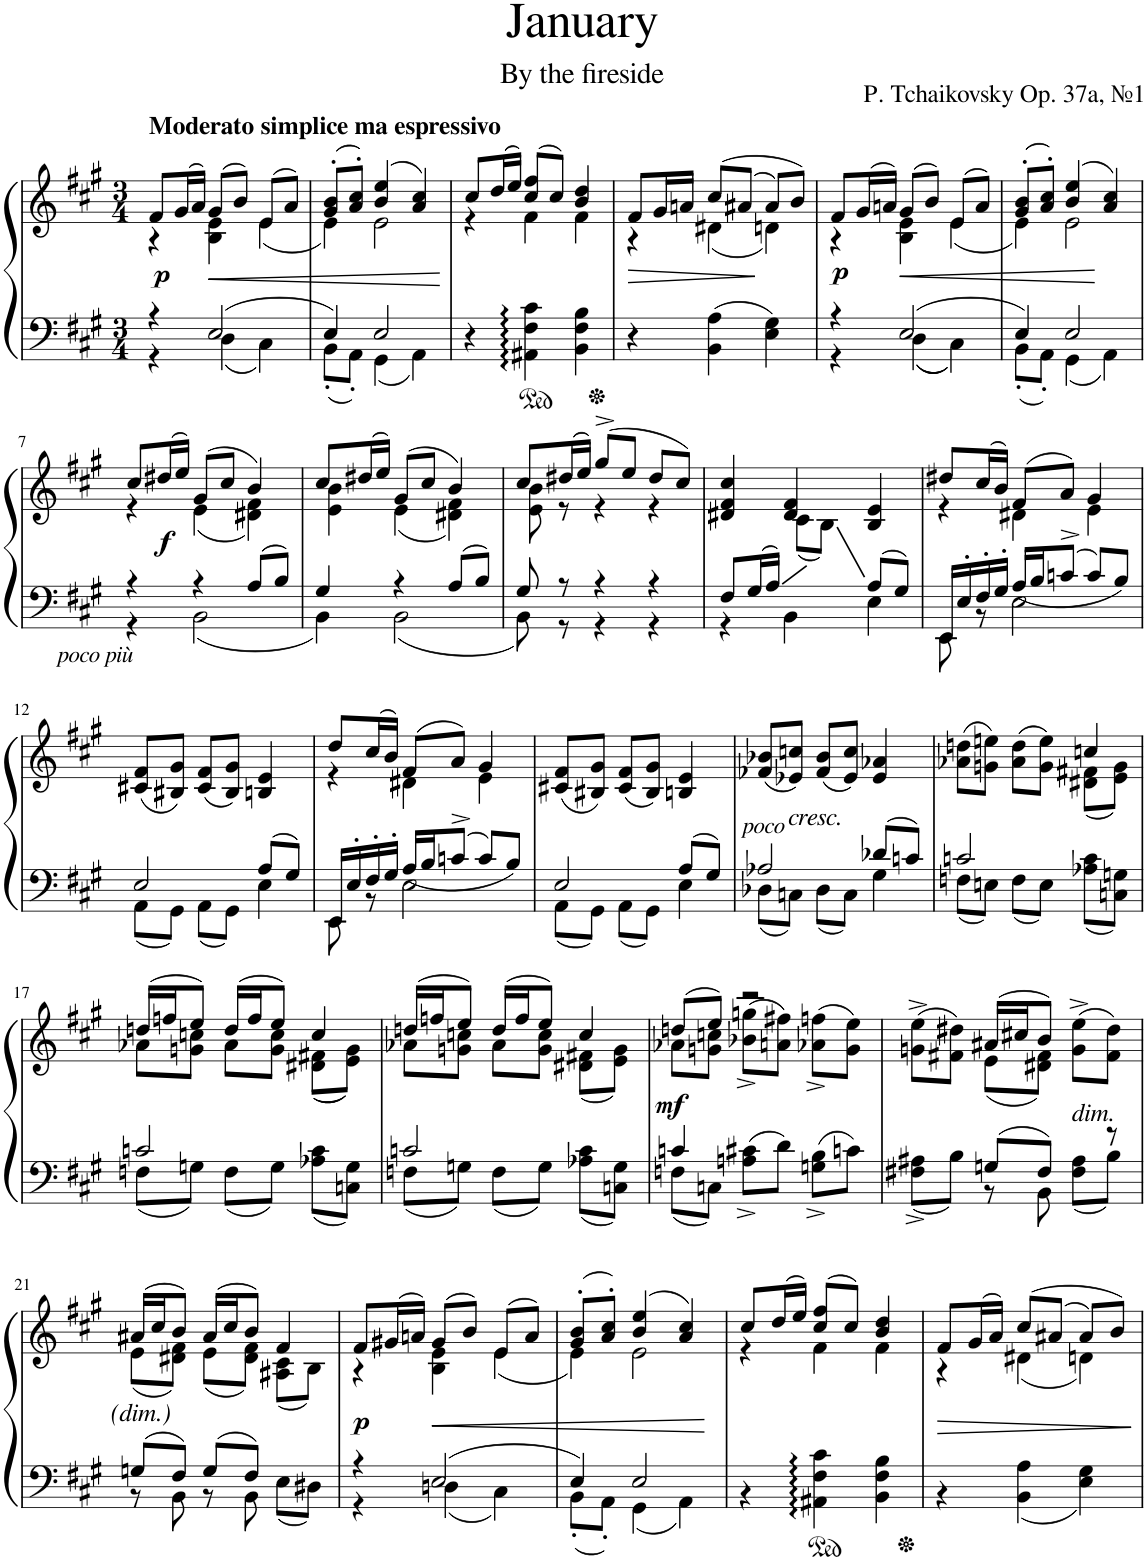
**kern	**kern	**dynam
*part1	*part1	*part1
*staff2	*staff1	*staff1/2
*I"Piano	*	*
*I'Pno.	*	*
*clefF4	*clefG2	*
*k[f#c#g#]	*k[f#c#g#]	*
*M3/4	*M3/4	*
=1	=1	=1
*^	*^	*
!	!	!LO:TX:a:B:t=Moderato simplice ma espressivo	!	!
!	!	!	!	!LO:DY:a=2
4r	4r	8f#/L	4r	p
.	.	(16g#/L	.	.
.	.	16a/JJ)	.	.
!	!	!	!	!LO:HP:b
2E/	4D\	(8g#/L	4B\ 4e\	<
.	.	8b/J)	.	.
.	4C#\	(8e/L	(4e\	.
.	.	8a/J)	.	.
=2	=2	=2	=2	=2
4E/	8BB'\L	(8g#/' 8b/'L	4e\)	.
.	8AA'\J	8a/' 8cc#/'J)	.	.
2E/	4GG#\	(4b/ 4ee/	2e\	.
.	4AA\	4a/ 4cc#/)	.	.
*v	*v	*	*	*
*	*v	*v	*
.	.	[
=3	=3	=3
*	*^	*
4r	8cc#/L	4r	.
.	(16dd/L	.	.
.	16ee/JJ)	.	.
4AA#X\ 4F#\ 4c#\	(8cc#/ 8ff#/L	4f#\	.
.	8cc#/J)	.	.
4BB\ 4F#\ 4B\	4b/ 4dd/	4f#\	.
=4	=4	=4	=4
4r	8f#/L	4r	.
.	16g#/L	.	.
.	16an/JJ	.	.
4BB\ 4A\	(8cc#/L	(4d#X\	.
.	(8a#X/J	.	.
4E\ 4G#\	8a#/L)	4dn\)	.
.	8b/J)	.	.
=5	=5	=5	=5
*^	*	*	*
!	!	!	!	!LO:DY:a=2
4r	4r	8f#/L	4r	p
.	.	(16g#/L	.	.
.	.	16an/JJ)	.	.
2E/	4D\	(8g#/L	4B\ 4e\	.
.	.	8b/J)	.	.
.	4C#\	(8e/L	(4e\	.
.	.	8a/J)	.	.
=6	=6	=6	=6	=6
4E/	8BB'\L	(8g#/' 8b/'L	4e\)	.
.	8AA'\J	8a/' 8cc#/'J)	.	.
2E/	4GG#\	(4b/ 4ee/	2e\	.
.	4AA\	4a/ 4cc#/)	.	.
!!LO:LB:g=z	!!
=7	=7	=7	=7	=7
!LO:TX:b:i:t=poco più	!	!	!	!
!	!	!	!	!LO:DY:a=2
4r	4r	8cc#/L	4r	f
.	.	(16dd#X/L	.	.
.	.	16ee/JJ)	.	.
4r	2BB\	(8g#/L	(4e\	.
.	.	8cc#/J	.	.
8A/L	.	4b/)	4d#X\ 4f#\)	.
8B/J	.	.	.	.
=8	=8	=8	=8	=8
4G#/	4BB\	8cc#/L	4e\ 4b\	.
.	.	(16dd#X/L	.	.
.	.	16ee/JJ)	.	.
4r	2BB\	(8g#/L	(4e\	.
.	.	8cc#/J	.	.
8A/L	.	4b/)	4d#X\ 4f#\)	.
8B/J	.	.	.	.
=9	=9	=9	=9	=9
8G#/	8BB\	8cc#/L	8e\ 8b\	.
8r	8r	(16dd#X/L	8r	.
.	.	16ee/JJ)	.	.
4r	4r	(8gg#^/L	4r	.
.	.	8ee/J	.	.
4r	4r	8dd#/L	4r	.
.	.	8cc#/J)	.	.
=10	=10	=10	=10	=10
8F#/L	4r	4d#X/ 4f#/ 4cc#/	4ryy	.
16G#/L	.	.	.	.
16A/JJ	.	.	.	.
4ryy	4BB\	4d#/ 4f#/	(8c#\L	.
.	.	.	8B\J)	.
8A/L	4E\	4B/ 4e/	4ryy	.
8G#/J	.	.	.	.
=11	=11	=11	=11	=11
16EE/LL	8EE\	8dd#X/L	4r	.
16E'/	.	.	.	.
16F#'/	8r	(16cc#/L	.	.
16G#'/JJ	.	16b/JJ)	.	.
16A/LL	2E\	(8f#/L	4d#X\	.
16B/J	.	.	.	.
8cn^/J	.	8a/J)	.	.
8c/L	.	4g#/	4e\	.
8B/J	.	.	.	.
*	*	*v	*v	*
!!LO:LB:g=z
=12	=12	=12	=12
2E/	8AA\L	(8c#X/ 8f#/L	.
.	8GG#\J	8B#X/ 8g#/J)	.
.	8AA\L	(8c#/ 8f#/L	.
.	8GG#\J	8B#/ 8g#/J)	.
8A/L	4E\	4Bn/ 4e/	.
8G#/J	.	.	.
=13	=13	=13	=13
*	*	*^	*
16EE/LL	8EE\	8dd/L	4r	.
16E'/	.	.	.	.
16F#'/	8r	(16cc#/L	.	.
16G#'/JJ	.	16b/JJ)	.	.
16A/LL	2E\	(8f#/L	4d#X\	.
16B/J	.	.	.	.
8cn^/J	.	8a/J)	.	.
8c/L	.	4g#/	4e\	.
8B/J	.	.	.	.
*	*	*v	*v	*
=14	=14	=14	=14
2E/	8AA\L	(8c#X/ 8f#/L	.
.	8GG#\J	8B#X/ 8g#/J)	.
.	8AA\L	(8c#/ 8f#/L	.
.	8GG#\J	8B#/ 8g#/J)	.
8A/L	4E\	4Bn/ 4e/	.
8G#/J	.	.	.
=15	=15	=15	=15
!	!	!LO:TX:b:i:t=poco	!
2A-X/	8D-X\L	(8f-X/ 8b-X/L	.
!	!LO:TX:a:i:t=cresc.	!	!
.	8Cn\J	8e-X/ 8ccn/J)	.
.	8D-\L	(8f-/ 8b-/L	.
.	8C\J	8e-/ 8cc/J)	.
8d-X/L	4G#\	4e-/ 4a-X/	.
8cn/J	.	.	.
=16	=16	=16	=16
*	*	*^	*
2cn/	8Fn\L	(8a-X\ 8ddn\L	2ryy	.
.	8En\J	8gn\ 8een\J)	.	.
.	8F\L	(8a-\ 8dd\L	.	.
.	8E\J	8g\ 8ee\J)	.	.
4ryy	8A-X\ 8c\L	4ccn/	(8d#X\ 8f#X\L	.
.	8Cn\ 8Gn\J	.	8e\ 8g\J)	.
!!LO:LB:g=z	!!
=17	=17	=17	=17	=17
2cn/	8Fn\L	(16ddn/LL	8a-X\L	.
.	.	16ffn/J	.	.
.	8Gn\J	8ee/J)	8gn\ 8ccn\J	.
.	8F\L	(16dd/LL	8a-\L	.
.	.	16ff/J	.	.
.	8G\J	8ee/J)	8g\ 8cc\J	.
4ryy	8A-X\ 8c\L	4cc/	((8d#X\ 8f#X\L	.
.	8Cn\ 8G\J	.	8e\ 8g\J))	.
=18	=18	=18	=18	=18
2cn/	8Fn\L	(16ddn/LL	8a-X\L	.
.	.	16ffn/J	.	.
.	8Gn\J	8ee/J)	8gn\ 8ccn\J	.
.	8F\L	(16dd/LL	8a-\L	.
.	.	16ff/J	.	.
.	8G\J	8ee/J)	8g\ 8cc\J	.
4ryy	8A-X\ 8c\L	4cc/	(8d#X\ 8f#X\L	.
.	8Cn\ 8G\J	.	8e\ 8g\J)	.
=19	=19	=19	=19	=19
!	!	!	!	!LO:DY:a=2
4cn/	8Fn\L	(8ddn/L	8a-X\L	mf
.	8Cn\J	8ee/J)	8gn\ 8ccn\J	.
2ryy	8An\^ 8c#X\^L	2r	(>8b-X\^ 8ggn\^L	.
.	8d\J	.	8an\ 8ff#X\J)	.
.	8Gn\^ 8B\^L	.	(>8a-X\^ 8ffn\^L	.
.	8cn\J	.	8g\ 8ee\J)	.
=20	=20	=20	=20	=20
4ryy	8F#X\^ 8A#X\^L	(8gn\^ 8ee\^L	4ryy	.
.	8B\J	8f#X\ 8dd#X\J)	.	.
8Gn/L	8r	(16a#X/LL	(8e\L	.
.	.	16cc#X/J	.	.
8F#/J	8BB\	8b/J)	8d#X\ 8f#\J)	.
!	!	!LO:TX:b:i:t=dim.	!	!
8ryy	8F#\ 8A#\L	(8g\^ 8ee\^L	4ryy	.
8r	8B\J	8f#\ 8dd#\J)	.	.
!!LO:LB:g=z	!!
=21	=21	=21	=21	=21
8Gn/L	8r	(16a#X/LL	(8e\L	.
.	.	16cc#/J	.	.
8F#/J	8BB\	8b/J)	8d#X\ 8f#\J)	.
8G/L	8r	(16a#/LL	(8e\L	.
.	.	16cc#/J	.	.
8F#/J	8BB\	8b/J)	8d#\ 8f#\J)	.
4ryy	8E\L	4f#/	(8A#X\ 8c#\L	.
.	8D#X\J	.	8B\J)	.
=22	=22	=22	=22	=22
!	!	!	!	!LO:DY:a=2
4r	4r	8f#/L	4r	p
.	.	(16g#X/L	.	.
.	.	16an/JJ)	.	.
2E/	4Dn\	(8g#/L	4B\ 4e\	.
.	.	8b/J)	.	.
.	4C#\	(8e/L	(4e\	.
.	.	8a/J)	.	.
=23	=23	=23	=23	=23
4E/	8BB'\L	(8g#/' 8b/'L	4e\)	.
.	8AA'\J	8a/' 8cc#/'J)	.	.
2E/	4GG#\	(4b/ 4ee/	2e\	.
.	4AA\	4a/ 4cc#/)	.	.
=24	=24	=24	=24	=24
2.ryy	4r	8cc#/L	4r	.
.	.	(16dd/L	.	.
.	.	16ee/JJ)	.	.
.	4AA#X\ 4F#\ 4c#\	(8cc#/ 8ff#/L	4f#\	.
.	.	8cc#/J)	.	.
.	4BB\ 4F#\ 4B\	4b/ 4dd/	4f#\	.
=25	=25	=25	=25	=25
2.ryy	4r	8f#/L	4r	.
.	.	(16g#/L	.	.
.	.	16a/JJ)	.	.
.	4BB\ 4A\	(8cc#/L	(4d#X\	.
.	.	(8a#X/J	.	.
.	4E\ 4G#\	8a#/L)	4dn\)	.
.	.	8b/J)	.	.
*v	*v	*	*	*
*	*v	*v	*
=	=	=
*-	*-	*-
